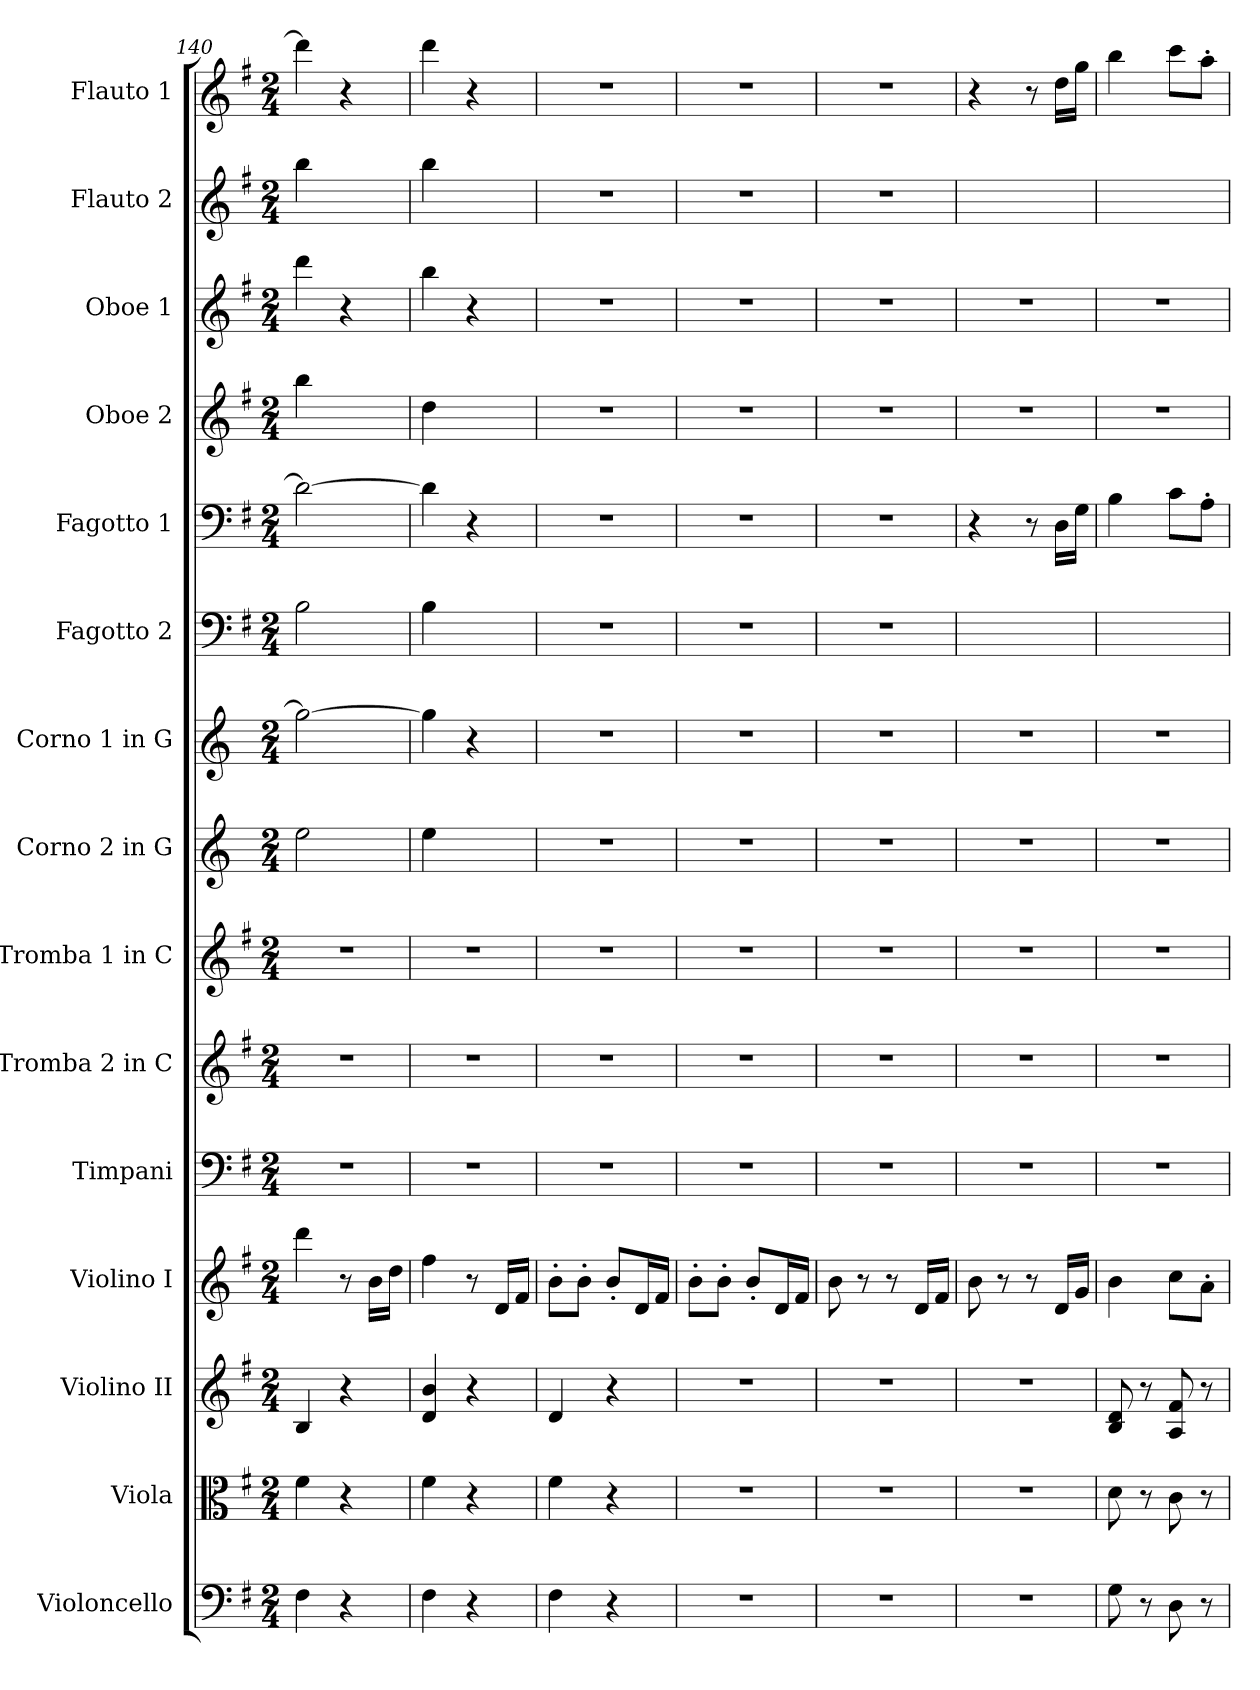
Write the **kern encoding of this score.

**kern	**kern	**kern	**kern	**kern	**kern	**kern	**kern	**kern	**kern	**kern	**kern	**kern	**kern	**kern
*part15	*part14	*part13	*part12	*part11	*part10	*part9	*part8	*part7	*part6	*part5	*part4	*part3	*part2	*part1
*staff15	*staff14	*staff13	*staff12	*staff11	*staff10	*staff9	*staff8	*staff7	*staff6	*staff5	*staff4	*staff3	*staff2	*staff1
*I"Violoncello	*I"Viola	*I"Violino II	*I"Violino I	*I"Timpani	*I"Tromba 2 in C	*I"Tromba 1 in C	*I"Corno 2 in G	*I"Corno 1 in G	*I"Fagotto 2	*I"Fagotto 1	*I"Oboe 2	*I"Oboe 1	*I"Flauto 2	*I"Flauto 1
*I'Vc	*I'Vla	*I'Vln	*I'Vln	*	*	*	*	*	*	*	*I'Ob	*I'Ob	*I'Fl	*I'Fl
*clefF4	*clefC3	*clefG2	*clefG2	*clefF4	*clefG2	*clefG2	*clefG2	*clefG2	*clefF4	*clefF4	*clefG2	*clefG2	*clefG2	*clefG2
*	*	*	*	*	*ITrd1c2	*ITrd1c2	*ITrd-4c-7	*ITrd-4c-7	*	*	*	*	*	*
*k[f#]	*k[f#]	*k[f#]	*k[f#]	*k[f#]	*k[b-]	*k[b-]	*k[f#]	*k[f#]	*k[f#]	*k[f#]	*k[f#]	*k[f#]	*k[f#]	*k[f#]
*G:	*G:	*G:	*G:	*G:	*F:	*F:	*G:	*G:	*G:	*G:	*G:	*G:	*G:	*G:
*M2/4	*M2/4	*M2/4	*M2/4	*M2/4	*M2/4	*M2/4	*M2/4	*M2/4	*M2/4	*M2/4	*M2/4	*M2/4	*M2/4	*M2/4
=140	=140	=140	=140	=140	=140	=140	=140	=140	=140	=140	=140	=140	=140	=140
4F#	4f#	4B	4ddd	2r	2r	2r	2bb	2ddd_	2B	2d_	4bb	4ddd	4bb	4ddd]
4r	4r	4r	8r	.	.	.	.	.	.	.	4ryy	4r	4ryy	4r
.	.	.	16b\LL	.	.	.	.	.	.	.	.	.	.	.
.	.	.	16dd\JJ	.	.	.	.	.	.	.	.	.	.	.
=141	=141	=141	=141	=141	=141	=141	=141	=141	=141	=141	=141	=141	=141	=141
4F#	4f#	4d 4b	4ff#	2r	2r	2r	4bb	4ddd]	4B	4d]	4dd	4bb	4bb	4ddd
4r	4r	4r	8r	.	.	.	4ryy	4r	4ryy	4r	4ryy	4r	4ryy	4r
.	.	.	16d/LL	.	.	.	.	.	.	.	.	.	.	.
.	.	.	16f#/JJ	.	.	.	.	.	.	.	.	.	.	.
=142	=142	=142	=142	=142	=142	=142	=142	=142	=142	=142	=142	=142	=142	=142
4F#	4f#	4d	8b'\L	2r	2r	2r	2r	2r	2r	2r	2r	2r	2r	2r
.	.	.	8b'\J	.	.	.	.	.	.	.	.	.	.	.
4r	4r	4r	8b'/L	.	.	.	.	.	.	.	.	.	.	.
.	.	.	16d/L	.	.	.	.	.	.	.	.	.	.	.
.	.	.	16f#/JJ	.	.	.	.	.	.	.	.	.	.	.
=143	=143	=143	=143	=143	=143	=143	=143	=143	=143	=143	=143	=143	=143	=143
2r	2r	2r	8b'\L	2r	2r	2r	2r	2r	2r	2r	2r	2r	2r	2r
.	.	.	8b'\J	.	.	.	.	.	.	.	.	.	.	.
.	.	.	8b'/L	.	.	.	.	.	.	.	.	.	.	.
.	.	.	16d/L	.	.	.	.	.	.	.	.	.	.	.
.	.	.	16f#/JJ	.	.	.	.	.	.	.	.	.	.	.
=144	=144	=144	=144	=144	=144	=144	=144	=144	=144	=144	=144	=144	=144	=144
2r	2r	2r	8b	2r	2r	2r	2r	2r	2r	2r	2r	2r	2r	2r
.	.	.	8r	.	.	.	.	.	.	.	.	.	.	.
.	.	.	8r	.	.	.	.	.	.	.	.	.	.	.
.	.	.	16d/LL	.	.	.	.	.	.	.	.	.	.	.
.	.	.	16f#/JJ	.	.	.	.	.	.	.	.	.	.	.
=145	=145	=145	=145	=145	=145	=145	=145	=145	=145	=145	=145	=145	=145	=145
2r	2r	2r	8b	2r	2r	2r	2r	2r	2ryy	4r	2r	2r	2ryy	4r
.	.	.	8r	.	.	.	.	.	.	.	.	.	.	.
.	.	.	8r	.	.	.	.	.	.	8r	.	.	.	8r
.	.	.	16d/LL	.	.	.	.	.	.	16D\LL	.	.	.	16dd\LL
.	.	.	16g/JJ	.	.	.	.	.	.	16G\JJ	.	.	.	16gg\JJ
=146	=146	=146	=146	=146	=146	=146	=146	=146	=146	=146	=146	=146	=146	=146
8G	8d	8B 8d	4b	2r	2r	2r	2r	2r	2ryy	4B	2r	2r	2ryy	4bb
8r	8r	8r	.	.	.	.	.	.	.	.	.	.	.	.
8D	8c	8A 8f#	8cc\L	.	.	.	.	.	.	8c\L	.	.	.	8ccc\L
8r	8r	8r	8a'\J	.	.	.	.	.	.	8A'\J	.	.	.	8aa'\J
=	=	=	=	=	=	=	=	=	=	=	=	=	=	=
*-	*-	*-	*-	*-	*-	*-	*-	*-	*-	*-	*-	*-	*-	*-
